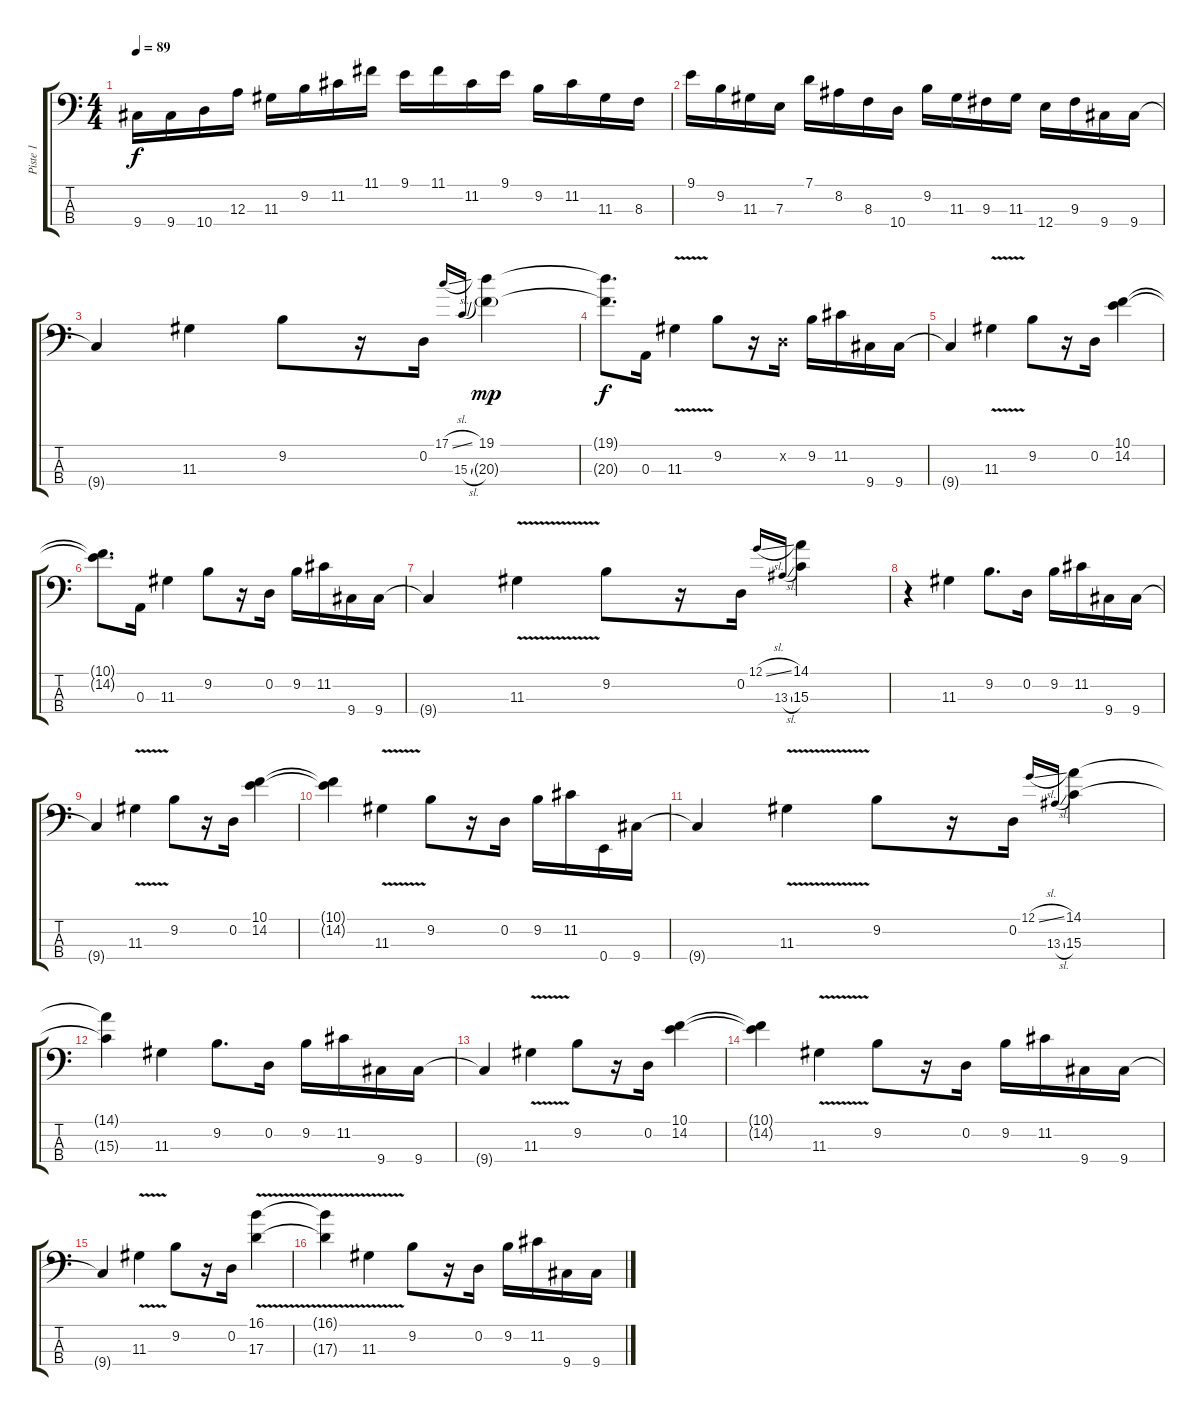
\track ("Piste 1" "Piste 1") {instrument electricbassfinger}
\staff {score tabs}
\tuning (G2 D2 A1 E1) {hide}
\ts (4 4)
\tempo 89
\clef f4
\ks c
9.4{t}.16{dy f} 9.4.16 10.4.16 12.3.16 11.3.16 9.2.16 11.2.16 11.1.16 9.1.16 11.1.16 11.2.16 9.1.16 9.2.16 11.2.16 11.3.16 8.3.16 |
9.1.16 9.2.16 11.3.16 7.3.16 7.1.16 8.2.16 8.3.16 10.4.16 9.2.16 11.3.16 9.3.16 11.3.16 12.4.16 9.3.16 9.4.16 9.4.16 |
9.4{t}.4 11.3.4 9.2.8 r.16 0.2.16 17.1{sl}.16{gr onbeat} 15.3{sl}.16{gr onbeat} (19.1 20.3{g}).4{dy mp} |
(19.1{t} 20.3{t}).8{d dy f} 0.3.16 11.3{v}.4 9.2.8 r.16 0.2{x}.16 9.2.16 11.2.16 9.4.16 9.4.16 |
9.4{t}.4 11.3{v}.4 9.2.8 r.16 0.2.16 (10.1 14.2).4 |
(10.1{t} 14.2{t}).8{d} 0.3.16 11.3.4 9.2.8 r.16 0.2.16 9.2.16 11.2.16 9.4.16 9.4.16 |
9.4{t}.4 11.3{v}.4 9.2.8 r.16 0.2.16 12.1{sl}.16{gr onbeat} 13.3{sl}.16{gr onbeat} (14.1 15.3).4 |
r.4 11.3.4 9.2.8{d} 0.2.16 9.2.16 11.2.16 9.4.16 9.4.16 |
9.4{t}.4 11.3{v}.4 9.2.8 r.16 0.2.16 (10.1 14.2).4 |
(10.1{t} 14.2{t}).4 11.3{v}.4 9.2.8 r.16 0.2.16 9.2.16 11.2.16 0.4.16 9.4.16 |
9.4{t}.4 11.3{v}.4 9.2.8 r.16 0.2.16 12.1{sl}.16{gr onbeat} 13.3{sl}.16{gr onbeat} (14.1 15.3).4 |
(14.1{t} 15.3{t}).4 11.3.4 9.2.8{d} 0.2.16 9.2.16 11.2.16 9.4.16 9.4.16 |
9.4{t}.4 11.3{v}.4 9.2.8 r.16 0.2.16 (10.1 14.2).4 |
(10.1{t} 14.2{t}).4 11.3{v}.4 9.2.8 r.16 0.2.16 9.2.16 11.2.16 9.4.16 9.4.16 |
9.4{t}.4 11.3{v}.4 9.2.8 r.16 0.2.16 (16.1{v} 17.3).4 |
(16.1{t} 17.3{t}).4 11.3{v}.4 9.2.8 r.16 0.2.16 9.2.16 11.2.16 9.4.16 9.4.16
